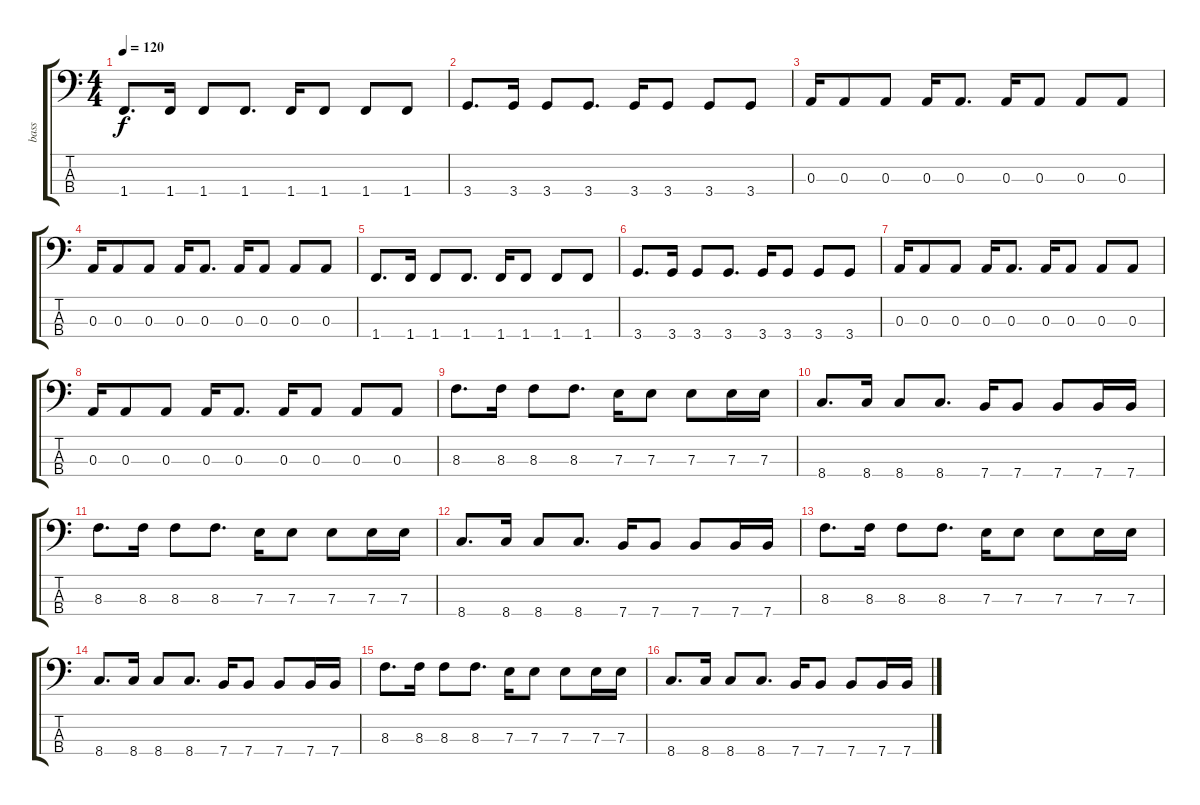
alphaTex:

\track ("bass" "bass") {instrument electricbasspick}
\staff {score tabs}
\tuning (G2 D2 A1 E1) {hide}
\ts (4 4)
\tempo 120
\clef f4
\ks c
1.4.8{d dy f} 1.4.16 1.4.8 1.4.8{d} 1.4.16 1.4.8 1.4.8 1.4.8 |
3.4.8{d} 3.4.16 3.4.8 3.4.8{d} 3.4.16 3.4.8 3.4.8 3.4.8 |
0.3.16 0.3.8 0.3.8 0.3.16 0.3.8{d} 0.3.16 0.3.8 0.3.8 0.3.8 |
0.3.16 0.3.8 0.3.8 0.3.16 0.3.8{d} 0.3.16 0.3.8 0.3.8 0.3.8 |
1.4.8{d} 1.4.16 1.4.8 1.4.8{d} 1.4.16 1.4.8 1.4.8 1.4.8 |
3.4.8{d} 3.4.16 3.4.8 3.4.8{d} 3.4.16 3.4.8 3.4.8 3.4.8 |
0.3.16 0.3.8 0.3.8 0.3.16 0.3.8{d} 0.3.16 0.3.8 0.3.8 0.3.8 |
0.3.16 0.3.8 0.3.8 0.3.16 0.3.8{d} 0.3.16 0.3.8 0.3.8 0.3.8 |
8.3.8{d} 8.3.16 8.3.8 8.3.8{d} 7.3.16 7.3.8 7.3.8 7.3.16 7.3.16 |
8.4.8{d} 8.4.16 8.4.8 8.4.8{d} 7.4.16 7.4.8 7.4.8 7.4.16 7.4.16 |
8.3.8{d} 8.3.16 8.3.8 8.3.8{d} 7.3.16 7.3.8 7.3.8 7.3.16 7.3.16 |
8.4.8{d} 8.4.16 8.4.8 8.4.8{d} 7.4.16 7.4.8 7.4.8 7.4.16 7.4.16 |
8.3.8{d} 8.3.16 8.3.8 8.3.8{d} 7.3.16 7.3.8 7.3.8 7.3.16 7.3.16 |
8.4.8{d} 8.4.16 8.4.8 8.4.8{d} 7.4.16 7.4.8 7.4.8 7.4.16 7.4.16 |
8.3.8{d} 8.3.16 8.3.8 8.3.8{d} 7.3.16 7.3.8 7.3.8 7.3.16 7.3.16 |
8.4.8{d} 8.4.16 8.4.8 8.4.8{d} 7.4.16 7.4.8 7.4.8 7.4.16 7.4.16
